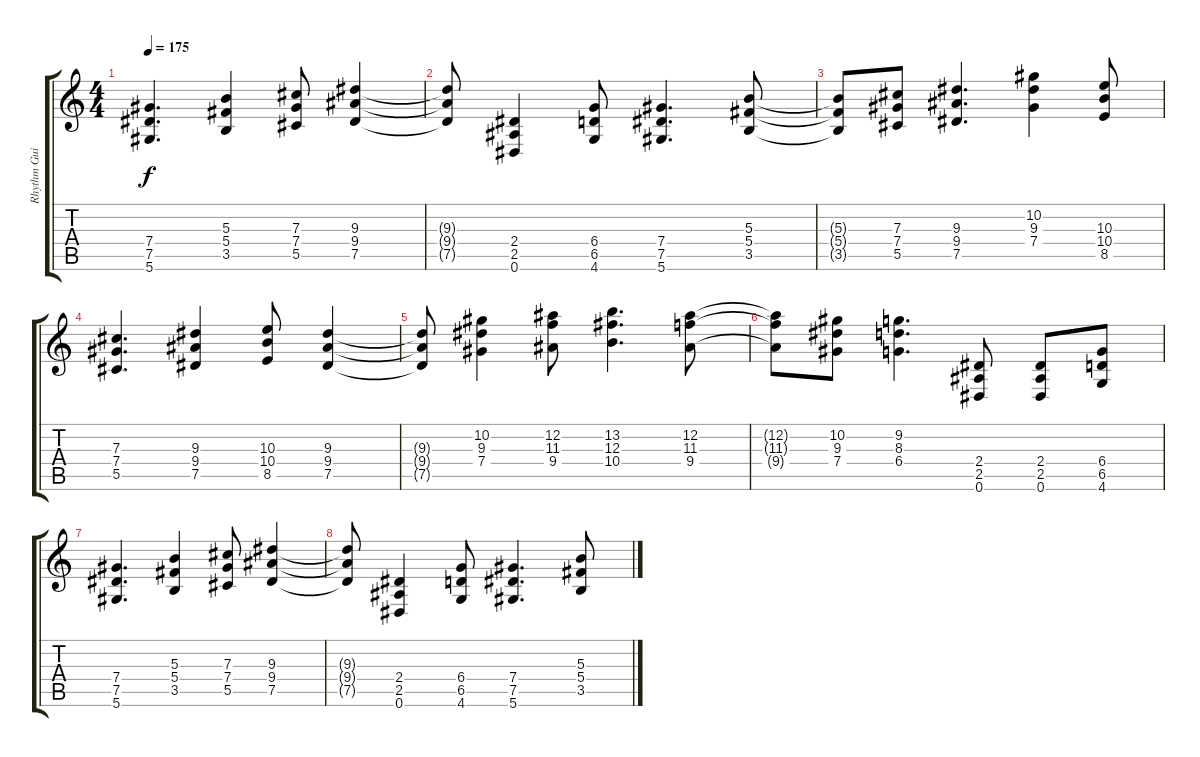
\track ("Rhythm Guitar" "Rhythm Gui") {instrument distortionguitar}
\staff {score tabs}
\tuning (Eb4 Bb3 Gb3 Db3 Ab2 Eb2) {hide}
\ts (4 4)
\tempo 175
\clef g2
\ks c
(7.4 7.5 5.6).4{d dy f} (5.3 5.4 3.5).4 (7.3 7.4 5.5).8 (9.3 9.4 7.5).4 |
(9.3{t} 9.4{t} 7.5{t}).8 (2.4 2.5 0.6).4 (6.4 6.5 4.6).8 (7.4 7.5 5.6).4{d} (5.3 5.4 3.5).8 |
(5.3{t} 5.4{t} 3.5{t}).8 (7.3 7.4 5.5).8 (9.3 9.4 7.5).4{d} (10.2 9.3 7.4).4 (10.3 10.4 8.5).8 |
(7.3 7.4 5.5).4{d} (9.3 9.4 7.5).4 (10.3 10.4 8.5).8 (9.3 9.4 7.5).4 |
(9.3{t} 9.4{t} 7.5{t}).8 (10.2 9.3 7.4).4 (12.2 11.3 9.4).8 (13.2 12.3 10.4).4{d} (12.2 11.3 9.4).8 |
(12.2{t} 11.3{t} 9.4{t}).8 (10.2 9.3 7.4).8 (9.2 8.3 6.4).4{d} (2.4 2.5 0.6).8 (2.4 2.5 0.6).8 (6.4 6.5 4.6).8 |
(7.4 7.5 5.6).4{d} (5.3 5.4 3.5).4 (7.3 7.4 5.5).8 (9.3 9.4 7.5).4 |
(9.3{t} 9.4{t} 7.5{t}).8 (2.4 2.5 0.6).4 (6.4 6.5 4.6).8 (7.4 7.5 5.6).4{d} (5.3 5.4 3.5).8
